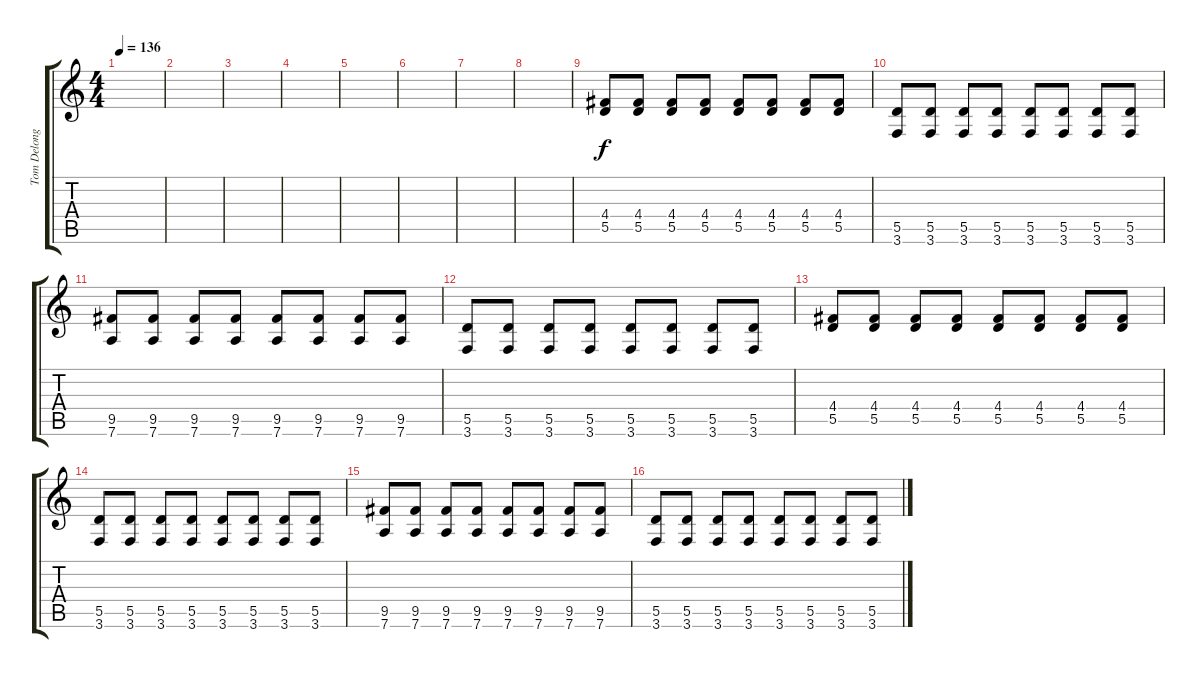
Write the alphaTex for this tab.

\track ("Tom Delong (Palm Muted)" "Tom Delong") {instrument electricguitarmuted}
\staff {score tabs}
\tuning (E4 B3 G3 D3 A2 D2) {hide}
\ts (4 4)
\tempo 136
\clef g2
\ks c
|
|
|
|
|
|
|
|
(4.4 5.5).8 (4.4 5.5).8 (4.4 5.5).8 (4.4 5.5).8 (4.4 5.5).8 (4.4 5.5).8 (4.4 5.5).8 (4.4 5.5).8 |
(5.5 3.6).8 (5.5 3.6).8 (5.5 3.6).8 (5.5 3.6).8 (5.5 3.6).8 (5.5 3.6).8 (5.5 3.6).8 (5.5 3.6).8 |
(9.5 7.6).8 (9.5 7.6).8 (9.5 7.6).8 (9.5 7.6).8 (9.5 7.6).8 (9.5 7.6).8 (9.5 7.6).8 (9.5 7.6).8 |
(5.5 3.6).8 (5.5 3.6).8 (5.5 3.6).8 (5.5 3.6).8 (5.5 3.6).8 (5.5 3.6).8 (5.5 3.6).8 (5.5 3.6).8 |
(4.4 5.5).8 (4.4 5.5).8 (4.4 5.5).8 (4.4 5.5).8 (4.4 5.5).8 (4.4 5.5).8 (4.4 5.5).8 (4.4 5.5).8 |
(5.5 3.6).8 (5.5 3.6).8 (5.5 3.6).8 (5.5 3.6).8 (5.5 3.6).8 (5.5 3.6).8 (5.5 3.6).8 (5.5 3.6).8 |
(9.5 7.6).8 (9.5 7.6).8 (9.5 7.6).8 (9.5 7.6).8 (9.5 7.6).8 (9.5 7.6).8 (9.5 7.6).8 (9.5 7.6).8 |
(5.5 3.6).8 (5.5 3.6).8 (5.5 3.6).8 (5.5 3.6).8 (5.5 3.6).8 (5.5 3.6).8 (5.5 3.6).8 (5.5 3.6).8
